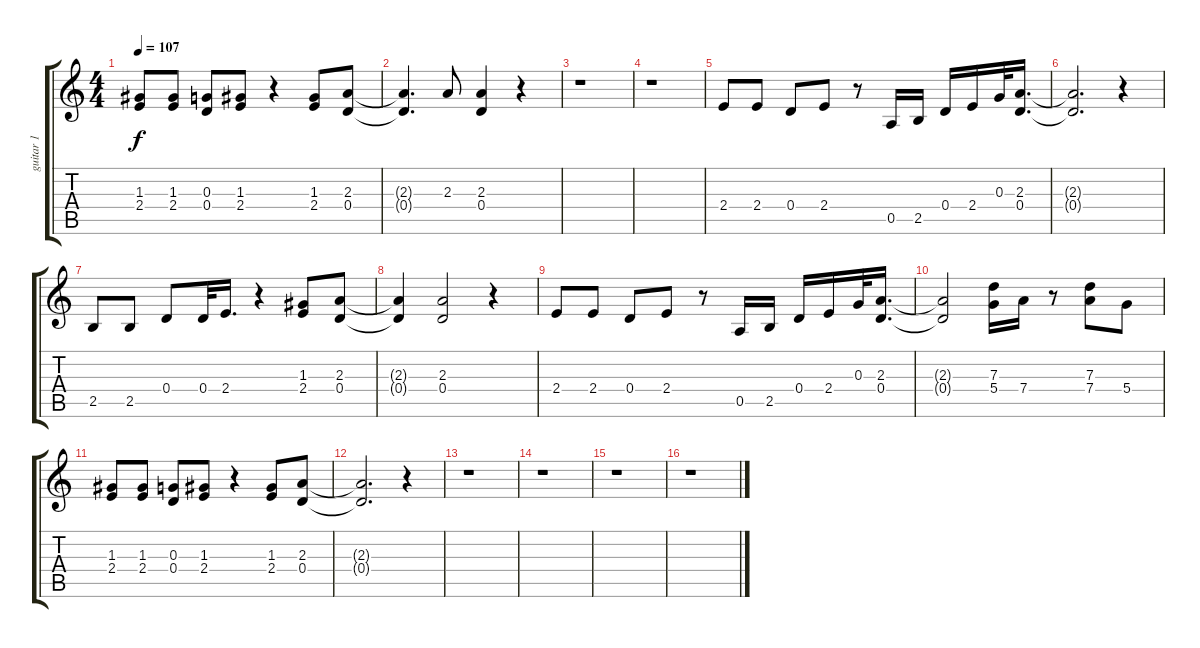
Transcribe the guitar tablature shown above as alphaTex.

\track ("guitar 1" "guitar 1") {instrument overdrivenguitar}
\staff {score tabs}
\tuning (E4 B3 G3 D3 A2 E2) {hide}
\ts (4 4)
\tempo 107
\clef g2
\ks c
(1.3 2.4).8{dy f} (1.3 2.4).8 (0.3 0.4).8 (1.3 2.4).8 r.4 (1.3 2.4).8 (2.3 0.4).8 |
(2.3{t} 0.4{t}).4{d} 2.3.8 (2.3 0.4).4 r.4 |
r.1 |
r.1 |
2.4.8 2.4.8 0.4.8 2.4.8 r.8 0.5.16 2.5.16 0.4.16 2.4.16 0.3.32 (2.3 0.4).16{d} |
(2.3{t} 0.4{t}).2{d} r.4 |
2.5.8 2.5.8 0.4.8 0.4.32 2.4.16{d} r.4 (1.3 2.4).8 (2.3 0.4).8 |
(2.3{t} 0.4{t}).4 (2.3 0.4).2 r.4 |
2.4.8 2.4.8 0.4.8 2.4.8 r.8 0.5.16 2.5.16 0.4.16 2.4.16 0.3.32 (2.3 0.4).16{d} |
(2.3{t} 0.4{t}).2 (7.3 5.4).16 7.4.16 r.8 (7.3 7.4).8 5.4.8 |
(1.3 2.4).8 (1.3 2.4).8 (0.3 0.4).8 (1.3 2.4).8 r.4 (1.3 2.4).8 (2.3 0.4).8 |
(2.3{t} 0.4{t}).2{d} r.4 |
r.1 |
r.1 |
r.1 |
r.1
